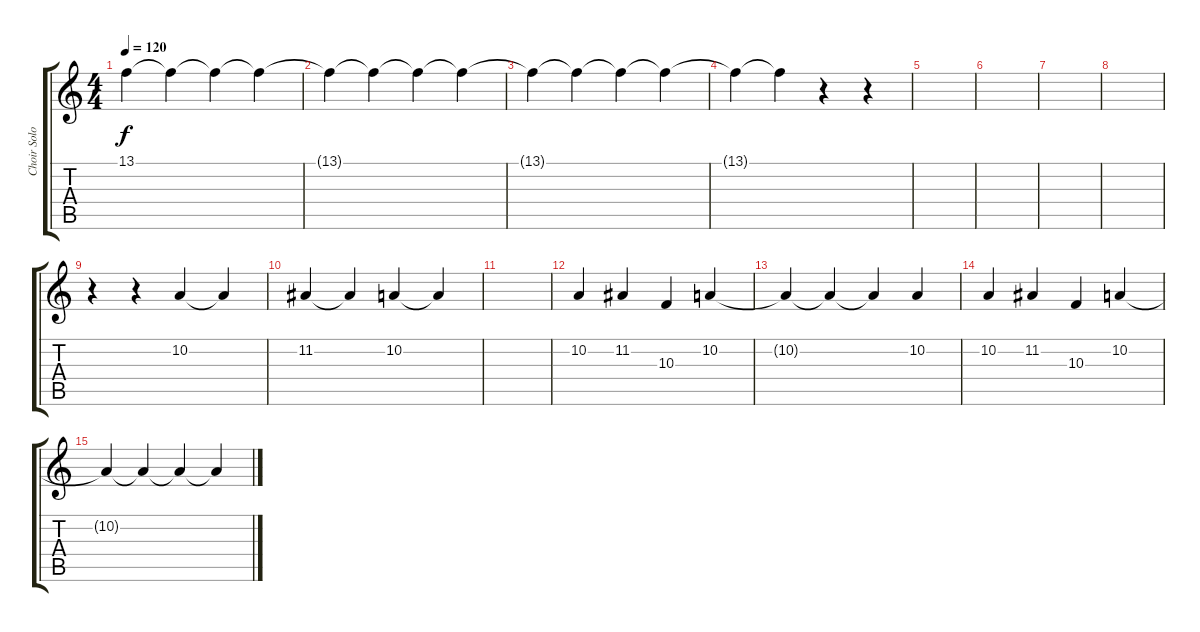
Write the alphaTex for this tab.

\track ("Choir Soloist" "Choir Solo") {instrument synthvoice}
\staff {score tabs}
\tuning (E4 B3 G3 D3 A2 E2) {hide}
\ts (4 4)
\tempo 120
\clef g2
\ks c
13.1.4{dy f} 13.1{t}.4 13.1{t}.4 13.1{t}.4 |
13.1{t}.4 13.1{t}.4 13.1{t}.4 13.1{t}.4 |
13.1{t}.4 13.1{t}.4 13.1{t}.4 13.1{t}.4 |
13.1{t}.4 13.1{t}.4 r.4 r.4 |
|
|
|
|
r.4 r.4 10.2.4 10.2{t}.4 |
11.2.4 11.2{t}.4 10.2.4 10.2{t}.4 |
|
10.2.4 11.2.4 10.3.4 10.2.4 |
10.2{t}.4 10.2{t}.4 10.2{t}.4 10.2.4 |
10.2.4 11.2.4 10.3.4 10.2.4 |
10.2{t}.4 10.2{t}.4 10.2{t}.4 10.2{t}.4
